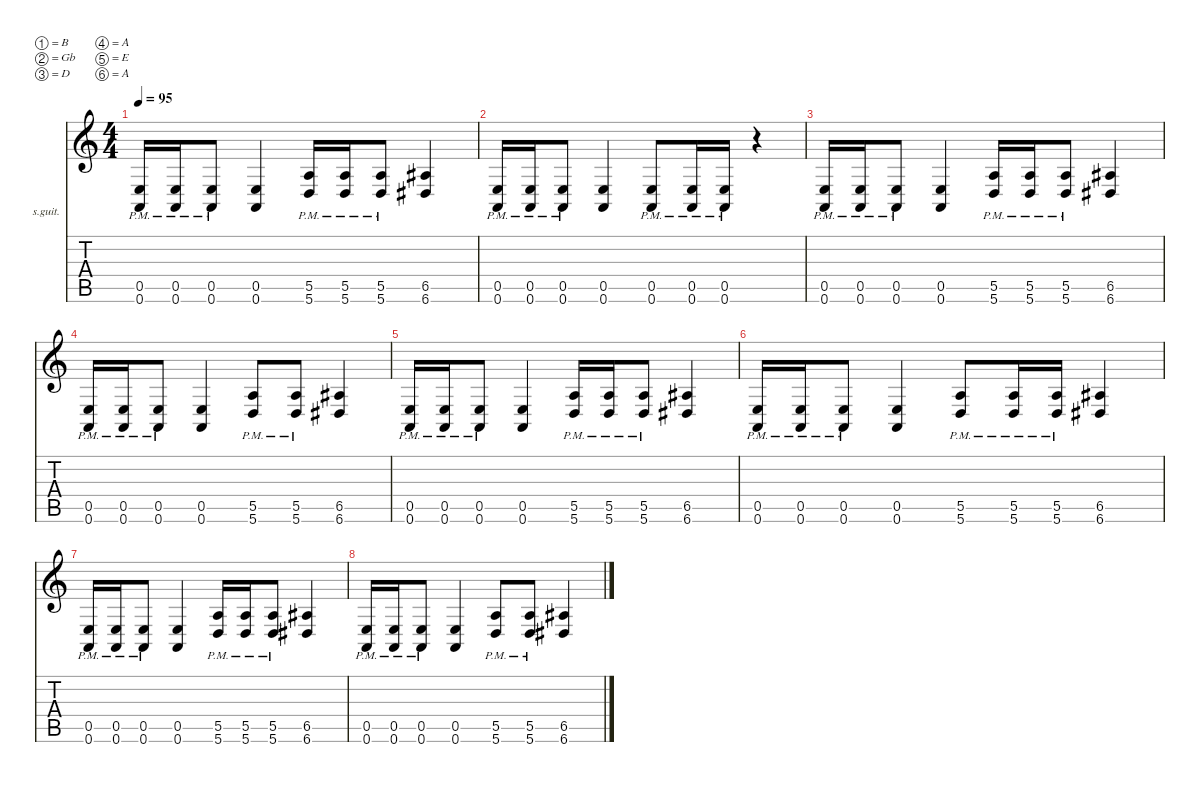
\defaultSystemsLayout 2
\hideDynamics
\bracketExtendMode nobrackets
\firstSystemTrackNameOrientation horizontal
\otherSystemsTrackNameOrientation horizontal
\track ("Lead Guitar" "s.guit.") {instrument acousticguitarsteel}
\staff {score tabs}
\tuning (B3 Gb3 D3 A2 E2 A1)
\ts (4 4)
\scale
1.03043
\tempo 95
\accidentals auto
\clef g2
\ottava regular
\simile none
\ks c
(0.5{pm} 0.6{pm}).16{dy f beam Up} (0.5{pm} 0.6{pm}).16{beam Up} (0.5{pm} 0.6{pm}).8{beam Up} (0.5 0.6).4{beam Up} (5.5{pm} 5.6{pm}).16{beam Up} (5.5{pm} 5.6{pm}).16{beam Up} (5.5{pm} 5.6{pm}).8{beam Up} (6.5{acc #} 6.6{acc #}).4{beam Up} |
\scale
0.969568 (0.5{pm} 0.6{pm}).16{beam Up} (0.5{pm} 0.6{pm}).16{beam Up} (0.5{pm} 0.6{pm}).8{beam Up} (0.5 0.6).4{beam Up} (0.5{pm} 0.6{pm}).8{beam Up} (0.5{pm} 0.6{pm}).16{beam Up} (0.5{pm} 0.6{pm}).16{beam Up} r.4{beam Up} |
\scale
1.03043 (0.5{pm} 0.6{pm}).16{beam Up} (0.5{pm} 0.6{pm}).16{beam Up} (0.5{pm} 0.6{pm}).8{beam Up} (0.5 0.6).4{beam Up} (5.5{pm} 5.6{pm}).16{beam Up} (5.5{pm} 5.6{pm}).16{beam Up} (5.5{pm} 5.6{pm}).8{beam Up} (6.5{acc #} 6.6{acc #}).4{beam Up} |
\scale
0.969568 (0.5{pm} 0.6{pm}).16{beam Up} (0.5{pm} 0.6{pm}).16{beam Up} (0.5{pm} 0.6{pm}).8{beam Up} (0.5 0.6).4{beam Up} (5.5{pm} 5.6{pm}).8{beam Up} (5.5{pm} 5.6{pm}).8{beam Up} (6.5{acc #} 6.6{acc #}).4{beam Up} |
\scale
1.03175 (0.5{pm} 0.6{pm}).16{beam Up} (0.5{pm} 0.6{pm}).16{beam Up} (0.5{pm} 0.6{pm}).8{beam Up} (0.5 0.6).4{beam Up} (5.5{pm} 5.6{pm}).16{beam Up} (5.5{pm} 5.6{pm}).16{beam Up} (5.5{pm} 5.6{pm}).8{beam Up} (6.5{acc #} 6.6{acc #}).4{beam Up} |
\scale
0.968253 (0.5{pm} 0.6{pm}).16{beam Up} (0.5{pm} 0.6{pm}).16{beam Up} (0.5{pm} 0.6{pm}).8{beam Up} (0.5 0.6).4{beam Up} (5.5{pm} 5.6{pm}).8{beam Up} (5.5{pm} 5.6{pm}).16{beam Up} (5.5{pm} 5.6{pm}).16{beam Up} (6.5{acc #} 6.6{acc #}).4{beam Up} |
\scale
1.03175 (0.5{pm} 0.6{pm}).16{beam Up} (0.5{pm} 0.6{pm}).16{beam Up} (0.5{pm} 0.6{pm}).8{beam Up} (0.5 0.6).4{beam Up} (5.5{pm} 5.6{pm}).16{beam Up} (5.5{pm} 5.6{pm}).16{beam Up} (5.5{pm} 5.6{pm}).8{beam Up} (6.5{acc #} 6.6{acc #}).4{beam Up} |
\scale
0.968253 (0.5{pm} 0.6{pm}).16{beam Up} (0.5{pm} 0.6{pm}).16{beam Up} (0.5{pm} 0.6{pm}).8{beam Up} (0.5 0.6).4{beam Up} (5.5{pm} 5.6{pm}).8{beam Up} (5.5{pm} 5.6{pm}).8{beam Up} (6.5{acc #} 6.6{acc #}).4{beam Up}
